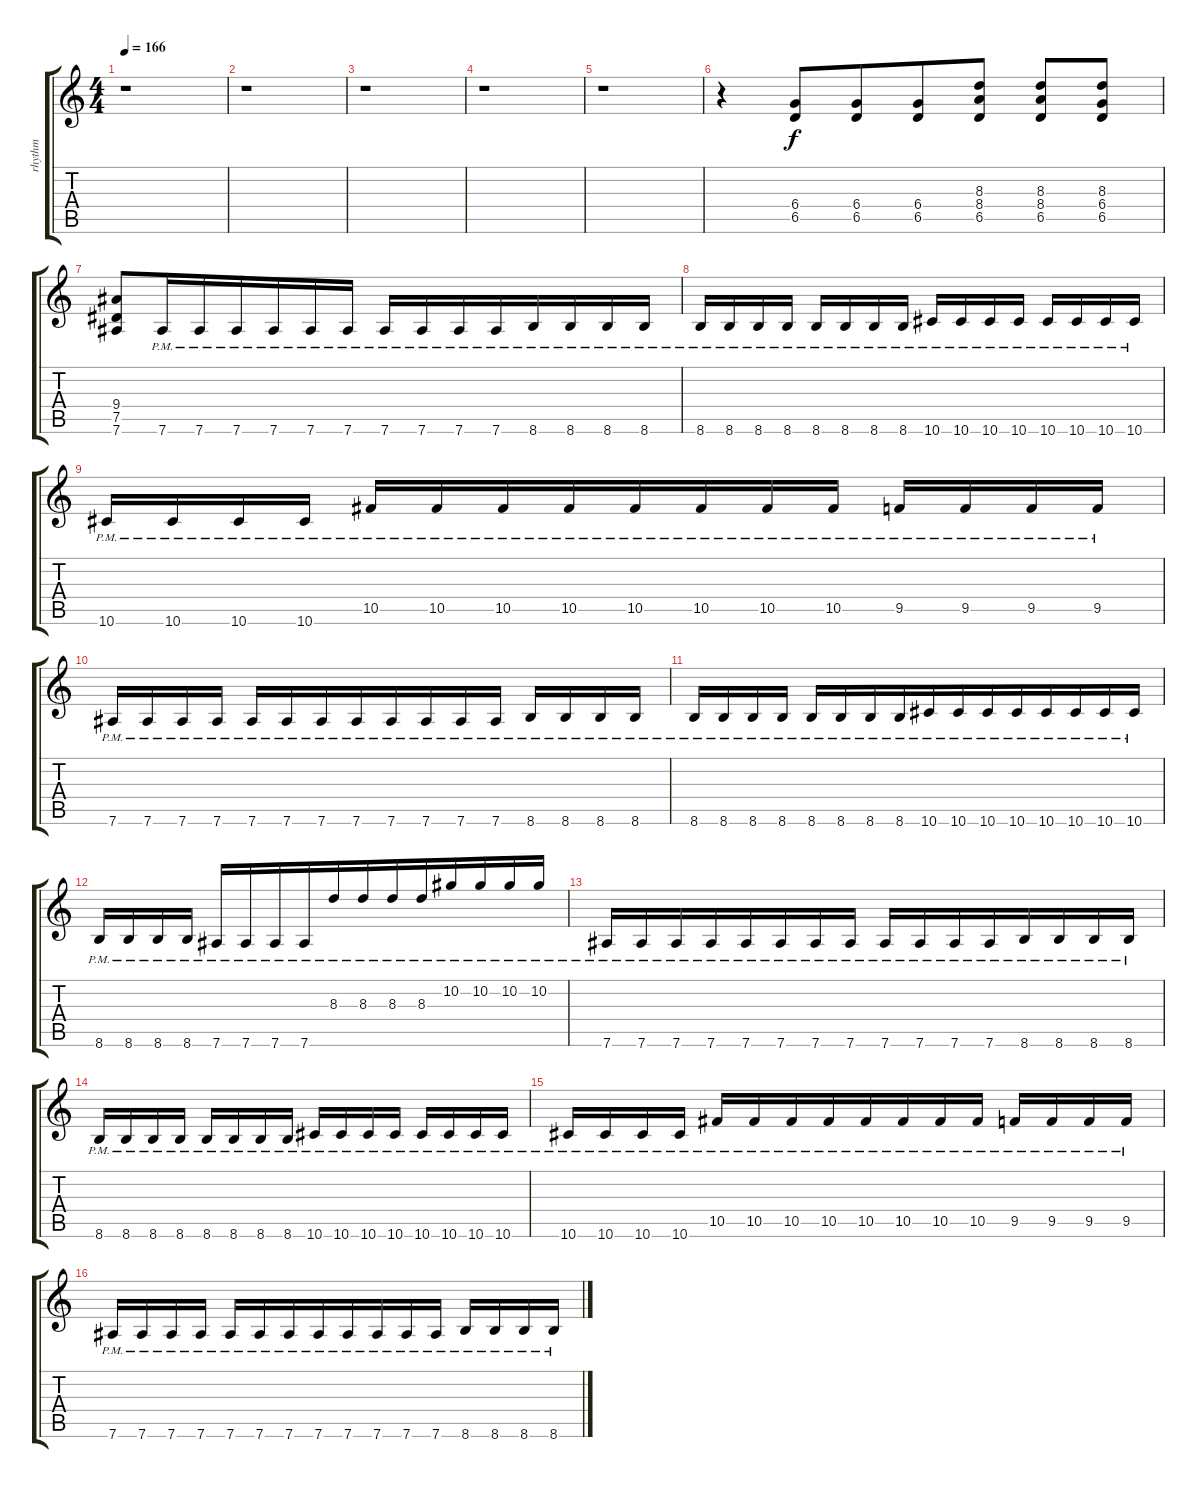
\track ("rhythm" "rhythm") {instrument distortionguitar}
\staff {score tabs}
\tuning (Eb4 Bb3 Gb3 Db3 Ab2 Eb2) {hide}
\ts (4 4)
\tempo 166
\clef g2
\ks c
r.1{dy f} |
r.1 |
r.1 |
r.1 |
r.1 |
r.4 (6.4 6.5).8{beam merge} (6.4 6.5).8{beam merge} (6.4 6.5).8 (8.3 8.4 6.5).8 (8.3 8.4 6.5).8{beam merge} (8.3 6.4 6.5).8 |
(9.4 7.5 7.6).8{beam merge} 7.6{pm}.16 7.6{pm}.16{beam merge} 7.6{pm}.16 7.6{pm}.16 7.6{pm}.16{beam merge} 7.6{pm}.16 7.6{pm}.16 7.6{pm}.16{beam merge} 7.6{pm}.16 7.6{pm}.16{beam merge} 8.6{pm}.16 8.6{pm}.16 8.6{pm}.16{beam merge} 8.6{pm}.16 |
8.6{pm}.16{beam merge} 8.6{pm}.16{beam merge} 8.6{pm}.16 8.6{pm}.16 8.6{pm}.16 8.6{pm}.16 8.6{pm}.16 8.6{pm}.16 10.6{pm}.16 10.6{pm}.16{beam merge} 10.6{pm}.16 10.6{pm}.16 10.6{pm}.16{beam merge} 10.6{pm}.16{beam merge} 10.6{pm}.16{beam merge} 10.6{pm}.16 |
10.6{pm}.16 10.6{pm}.16 10.6{pm}.16 10.6{pm}.16 10.5{pm}.16 10.5{pm}.16{beam merge} 10.5{pm}.16 10.5{pm}.16{beam merge} 10.5{pm}.16 10.5{pm}.16 10.5{pm}.16 10.5{pm}.16 9.5{pm}.16{beam merge} 9.5{pm}.16 9.5{pm}.16{beam merge} 9.5{pm}.16 |
7.6{pm}.16 7.6{pm}.16 7.6{pm}.16{beam merge} 7.6{pm}.16 7.6{pm}.16{beam merge} 7.6{pm}.16{beam merge} 7.6{pm}.16{beam merge} 7.6{pm}.16{beam merge} 7.6{pm}.16{beam merge} 7.6{pm}.16{beam merge} 7.6{pm}.16{beam merge} 7.6{pm}.16 8.6{pm}.16 8.6{pm}.16{beam merge} 8.6{pm}.16 8.6{pm}.16 |
8.6{pm}.16{beam merge} 8.6{pm}.16 8.6{pm}.16 8.6{pm}.16 8.6{pm}.16{beam merge} 8.6{pm}.16 8.6{pm}.16 8.6{pm}.16{beam merge} 10.6{pm}.16{beam merge} 10.6{pm}.16 10.6{pm}.16{beam merge} 10.6{pm}.16{beam merge} 10.6{pm}.16 10.6{pm}.16 10.6{pm}.16{beam merge} 10.6{pm}.16 |
8.6{pm}.16 8.6{pm}.16{beam merge} 8.6{pm}.16{beam merge} 8.6{pm}.16 7.6{pm}.16 7.6{pm}.16 7.6{pm}.16 7.6{pm}.16{beam merge} 8.3{pm}.16 8.3{pm}.16{beam merge} 8.3{pm}.16 8.3{pm}.16{beam merge} 10.2{pm}.16 10.2{pm}.16{beam merge} 10.2{pm}.16 10.2{pm}.16 |
7.6{pm}.16 7.6{pm}.16{beam merge} 7.6{pm}.16 7.6{pm}.16{beam merge} 7.6{pm}.16 7.6{pm}.16 7.6{pm}.16{beam merge} 7.6{pm}.16 7.6{pm}.16 7.6{pm}.16{beam merge} 7.6{pm}.16 7.6{pm}.16{beam merge} 8.6{pm}.16 8.6{pm}.16 8.6{pm}.16{beam merge} 8.6{pm}.16 |
8.6{pm}.16{beam merge} 8.6{pm}.16{beam merge} 8.6{pm}.16 8.6{pm}.16 8.6{pm}.16 8.6{pm}.16 8.6{pm}.16 8.6{pm}.16 10.6{pm}.16 10.6{pm}.16{beam merge} 10.6{pm}.16 10.6{pm}.16 10.6{pm}.16{beam merge} 10.6{pm}.16{beam merge} 10.6{pm}.16{beam merge} 10.6{pm}.16 |
10.6{pm}.16 10.6{pm}.16 10.6{pm}.16 10.6{pm}.16 10.5{pm}.16 10.5{pm}.16{beam merge} 10.5{pm}.16 10.5{pm}.16{beam merge} 10.5{pm}.16 10.5{pm}.16 10.5{pm}.16 10.5{pm}.16 9.5{pm}.16{beam merge} 9.5{pm}.16 9.5{pm}.16{beam merge} 9.5{pm}.16 |
7.6{pm}.16 7.6{pm}.16 7.6{pm}.16{beam merge} 7.6{pm}.16 7.6{pm}.16{beam merge} 7.6{pm}.16{beam merge} 7.6{pm}.16{beam merge} 7.6{pm}.16{beam merge} 7.6{pm}.16{beam merge} 7.6{pm}.16{beam merge} 7.6{pm}.16{beam merge} 7.6{pm}.16 8.6{pm}.16 8.6{pm}.16{beam merge} 8.6{pm}.16 8.6{pm}.16
